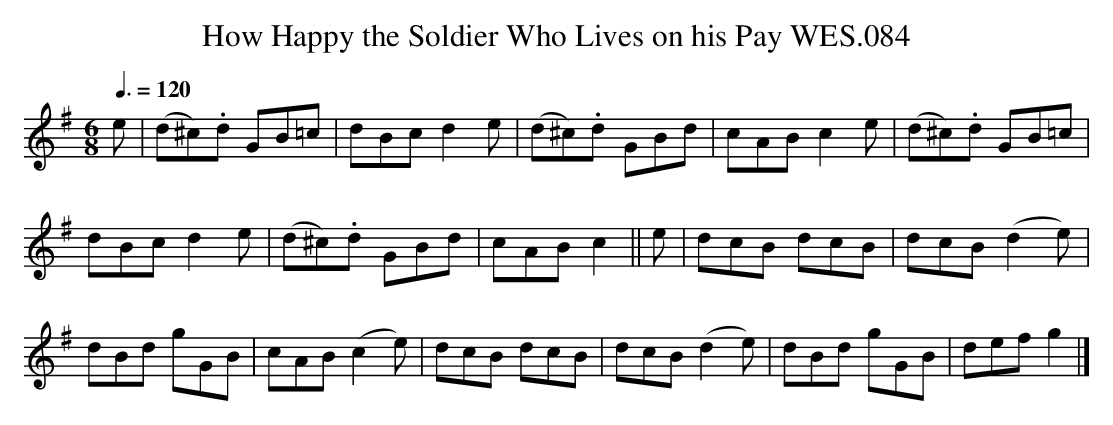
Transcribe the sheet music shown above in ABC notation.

X:1
T:How Happy the Soldier Who Lives on his Pay WES.084
M:6/8
L:1/8
Q:3/8=120
K:G
e|(d^c).d GB=c|dBc d2e|(d^c).d GBd|cABc2e|(d^c).d GB=c|
dBc d2e|(d^c).d GBd|cABc2||e|dcB dcB|dcB (d2e)|
dBd gGB|cAB (c2e)|dcB dcB|dcB (d2e)|dBd gGB|defg2|]
